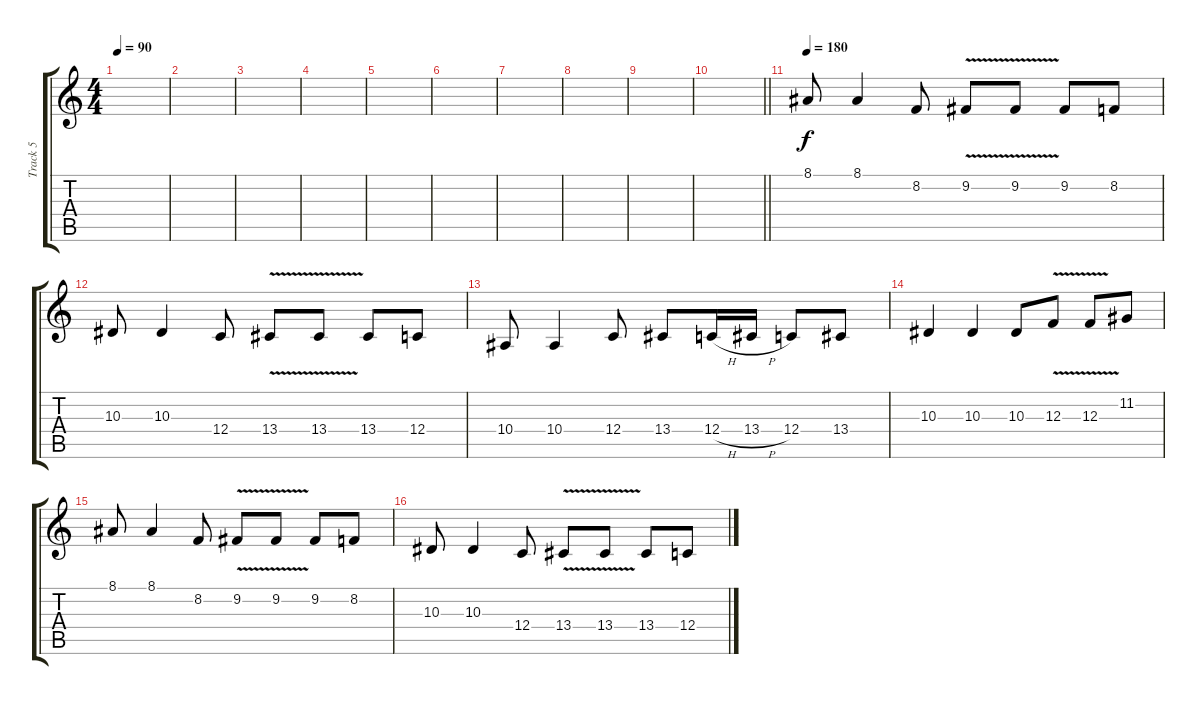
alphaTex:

\track ("Track 5" "Track 5") {instrument violin}
\staff {score tabs}
\tuning (D4 A3 F3 C3 G2 D2) {hide}
\ts (4 4)
\tempo 90
\clef g2
\ks c
|
|
|
|
|
|
|
|
|
\barLineRight lightlight
|
\tempo 180
8.1.8 8.1.4 8.2.8 9.2{v}.8 9.2{v}.8 9.2.8 8.2.8 |
10.3.8 10.3.4 12.4.8 13.4{v}.8 13.4{v}.8 13.4.8 12.4.8 |
10.4.8 10.4.4 12.4.8 13.4.8 12.4{h}.16 13.4{h}.16 12.4.8 13.4.8 |
10.3.4 10.3.4 10.3.8 12.3{v}.8 12.3{v}.8 11.2.8 |
8.1.8 8.1.4 8.2.8 9.2{v}.8 9.2{v}.8 9.2.8 8.2.8 |
10.3.8 10.3.4 12.4.8 13.4{v}.8 13.4{v}.8 13.4.8 12.4.8
